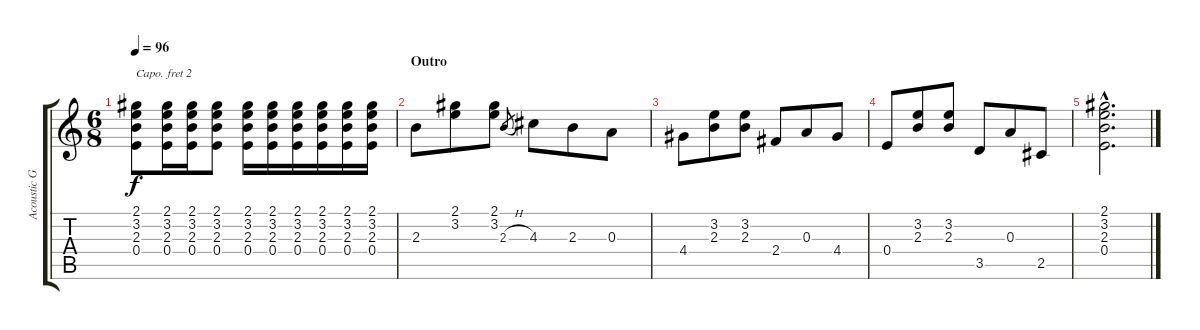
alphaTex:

\track ("Acoustic Gtr." "Acoustic G") {instrument acousticguitarsteel}
\staff {score tabs}
\capo 2
\tuning (E4 B3 G3 D3 A2 E2) {hide}
\ts (6 8)
\tempo 96
\clef g2
\ks c
(2.1 3.2 2.3 0.4).8{dy f} (2.1 3.2 2.3 0.4).16 (2.1 3.2 2.3 0.4).16 (2.1 3.2 2.3 0.4).8 (2.1 3.2 2.3 0.4).16 (2.1 3.2 2.3 0.4).16 (2.1 3.2 2.3 0.4).16 (2.1 3.2 2.3 0.4).16 (2.1 3.2 2.3 0.4).16 (2.1 3.2 2.3 0.4).16 |
\section ("" "Outro")
2.3.8 (2.1 3.2).8 (2.1 3.2).8 2.3{h}.8{gr} 4.3.8 2.3.8 0.3.8 |
4.4.8 (3.2 2.3).8 (3.2 2.3).8 2.4.8 0.3.8 4.4.8 |
0.4.8 (3.2 2.3).8 (3.2 2.3).8 3.5.8 0.3.8 2.5.8 |
(2.1{hac} 3.2{hac} 2.3{hac} 0.4{hac}).2{d}
